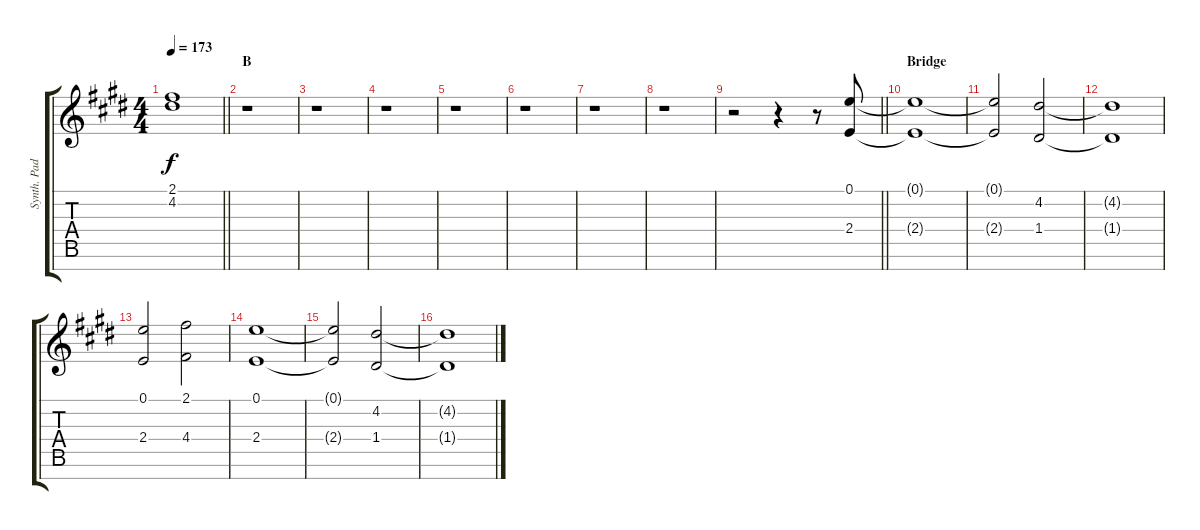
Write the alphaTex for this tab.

\track ("Synth. Pad" "Synth. Pad") {instrument pad2warm}
\staff {score tabs}
\tuning (E5 B4 G4 D4 A3 E3 B2) {hide}
\ts (4 4)
\tempo 173
\clef g2
\barLineRight lightlight
\ks e
(2.1 4.2).1{dy f} |
\section ("" "B")
r.1 |
r.1 |
r.1 |
r.1 |
r.1 |
r.1 |
r.1 |
\barLineRight lightlight
r.2 r.4 r.8 (0.1 2.4).8 |
\section ("" "Bridge")
(0.1{t} 2.4{t}).1 |
(0.1{t} 2.4{t}).2 (4.2 1.4).2 |
(4.2{t} 1.4{t}).1 |
(0.1 2.4).2 (2.1 4.4).2 |
(0.1 2.4).1 |
(0.1{t} 2.4{t}).2 (4.2 1.4).2 |
(4.2{t} 1.4{t}).1
